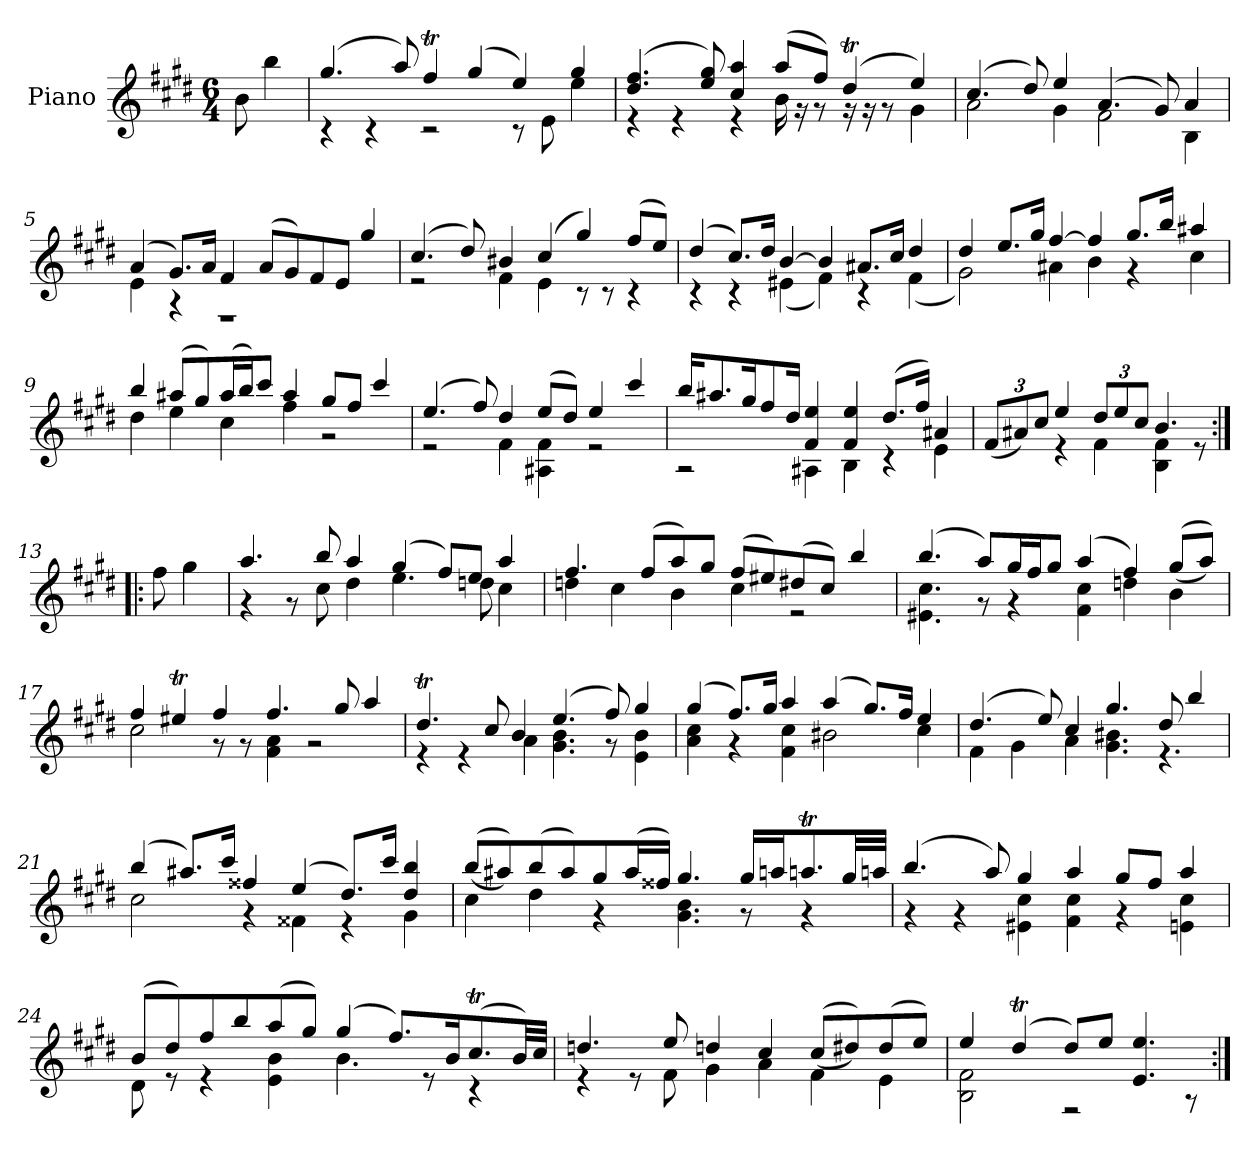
**kern
*part1
*staff1
*I"Piano
*I'Pno.
*clefG2
*k[f#c#g#d#]
*M6/4
=1
8b\
4bb\
=2
*^
(4.gg#/	4r
.	4r
8aa/)	.
4ff#T/	2r
(4gg#/	.
4ee/)	8r
.	8e\
4gg#/	4ee\
=3	=3
(4.dd#/ 4.ff#/	4r
.	4r
8ee/ 8gg#/)	.
4cc#/ 4aa/	4r
(8aa/L	16b\
.	16r
8ff#/J)	8r
(4dd#t/	16r
.	16r
.	8r
4ee/)	4g#\
=4	=4
(4.cc#/	2a\
8dd#/)	.
4ee/	4g#\
(4.a/	2f#\
8g#/)	.
4a/	4B\
!!LO:LB:g=z	!!
=5	=5
(4a/	4e\
8.g#/L)	4r
16a/Jk	.
4f#/	1r
(8a/L	.
8g#/)	.
8f#/	.
8e/J	.
4gg#/	.
=6	=6
(4.cc#/	2r
8dd#/)	.
4b#X/	4f#\
(4cc#/	4e\
4gg#/)	8r
.	8r
(8ff#/L	4r
8ee/J)	.
=7	=7
(4dd#/	4r
8.cc#/L)	4r
16dd#/Jk	.
[4b/	(4e#X\
4b/]	4f#\)
8.a#X/L	4r
16cc#/Jk	.
4dd#/	(4f#\
=8	=8
4dd#/	2g#\)
8.ee/L	.
16gg#/Jk	.
[4ff#/	4a#X\
4ff#/]	4b\
8.gg#/L	4r
16bb/Jk	.
4aa#X/	4cc#\
!!LO:LB:g=z	!!
=9	=9
4bb/	4dd#\
(8aa#X/L	4ee\
8gg#/)	.
(16aa#/L	4cc#\
16bb/J)	.
8ccc#/J	.
4aa#/	4ff#\
8gg#/L	2r
8ff#/J	.
4ccc#/	.
=10	=10
(4.ee/	2r
8ff#/)	.
4dd#/	4f#\
(8ee/L	4A#X\ 4f#\
8dd#/J)	.
4ee/	2r
4ccc#/	.
=11	=11
16bb/KL	2r
8.aa#X/	.
16gg#/K	.
8ff#/	.
16dd#/Jk	.
4f#/ 4ee/	4A#X\
4f#/ 4ee/	4B\
(8.dd#/L	4r
16ff#/Jk)	.
4a#X/	4e\
!!LO:LB:g=z	!!
=12	=12
*Xbrackettup	*
(12f#/L	4ryy
12a#X/)	.
12cc#/J	.
4ee/	4r
12dd#/L	4f#\
12ee/	.
12cc#/J	.
4.b/	4B\ 4f#\
.	8r
*v	*v
=13:|!|:
8ff#\
4gg#\
=14
*^
4.aa/	4r
.	8r
8bb/	8cc#\
4aa/	4dd#\
(4gg#/	4.ee\
8ff#/L)	.
8ee/J	8ddn\
4aa/	4cc#\
=15	=15
4.ff#/	4ddn\
.	4cc#\
(8ff#/L	.
8aa/)	4b\
8gg#/J	.
(8ff#/L	4cc#\
8ee#X/)	.
(8dd#X/	2r
8cc#/J)	.
4bb/	.
!!LO:LB:g=z	!!
=16	=16
(4.bb/	4.e#X\ 4.cc#\
8aa/L)	8r
16gg#/L	4r
16ff#/J	.
8gg#/J	.
(4aa/	4f#\ 4cc#\
4ff#/)	4ddn\
((8gg#/L	4b\
8aa/J))	.
=17	=17
4ff#/	2cc#\
4ee#Xt/	.
4ff#/	8r
.	8r
4.ff#/	4f#\ 4a\
.	2r
8gg#/	.
4aa/	.
=18	=18
4.dd#t/	4r
.	4r
8cc#/	.
4b/	4a\
(4.ee/	4.g#\ 4.b\
8ff#/)	8r
4gg#/	4e\ 4b\
=19	=19
(4gg#/	4a\ 4cc#\
8.ff#/L)	4r
16gg#/Jk	.
4aa/	4f#\ 4cc#\
(4aa/	2b#X\
8.gg#/L)	.
16ff#/Jk	.
4ee/	4cc#\
!!LO:LB:g=z	!!
=20	=20
(4.dd#/	4f#\
.	4g#\
8ee/)	.
4cc#/	4a\
4.gg#/	4.g#\ 4.b#X\
8dd#/	4.r
4bb/	.
=21	=21
(4bb/	2cc#\
8.aa#X/L)	.
16ccc#/Jk	.
4ff##X/	4r
(4ee/	4f##X\
8.dd#/L)	4r
16ccc#/Jk	.
4dd#/ 4bb/	4g#\
=22	=22
((8bb/L	4cc#\
8aa#X/))	.
(8bb/	4dd#\
8aa#/)	.
8gg#/	4r
(16aa#/L	.
16ff##X/JJ)	.
4.gg#/	4.g#\ 4.b\
16gg#/LL	8r
16aan/J	.
8.aanT/	4r
32gg#/LL	.
32aan/JJJ	.
!!LO:LB:g=z	!!
=23	=23
(4.bb/	4r
.	4r
8aa/)	.
4gg#/	4e#X\ 4cc#\
4aa/	4f#\ 4cc#\
8gg#/L	4r
8ff#/J	.
4aa/	4en\ 4cc#\
=24	=24
(8b/L	8d#\
8dd#/)	8r
8ff#/	4r
8bb/	.
(8aa/	4e\ 4b\
8gg#/J)	.
(4gg#/	4.b\
8.ff#/L)	.
.	8r
16b/K	.
(8.cc#T/	4r
32b/LL)	.
32cc#/JJJ	.
=25	=25
4.ddn/	4r
.	8r
8ee/	8f#\
4ddn/	4g#\
4cc#/	4a\
((8cc#/L	4f#\
8dd#X/))	.
(8dd#/	4e\
8ee/J)	.
!!LO:LB:g=z	!!
=26	=26
4ee/	2B\ 2f#\
(4dd#t/	.
8dd#/L)	2r
8ee/J	.
4.e/ 4.ee/	.
.	8r
*v	*v
=:|!
*-
